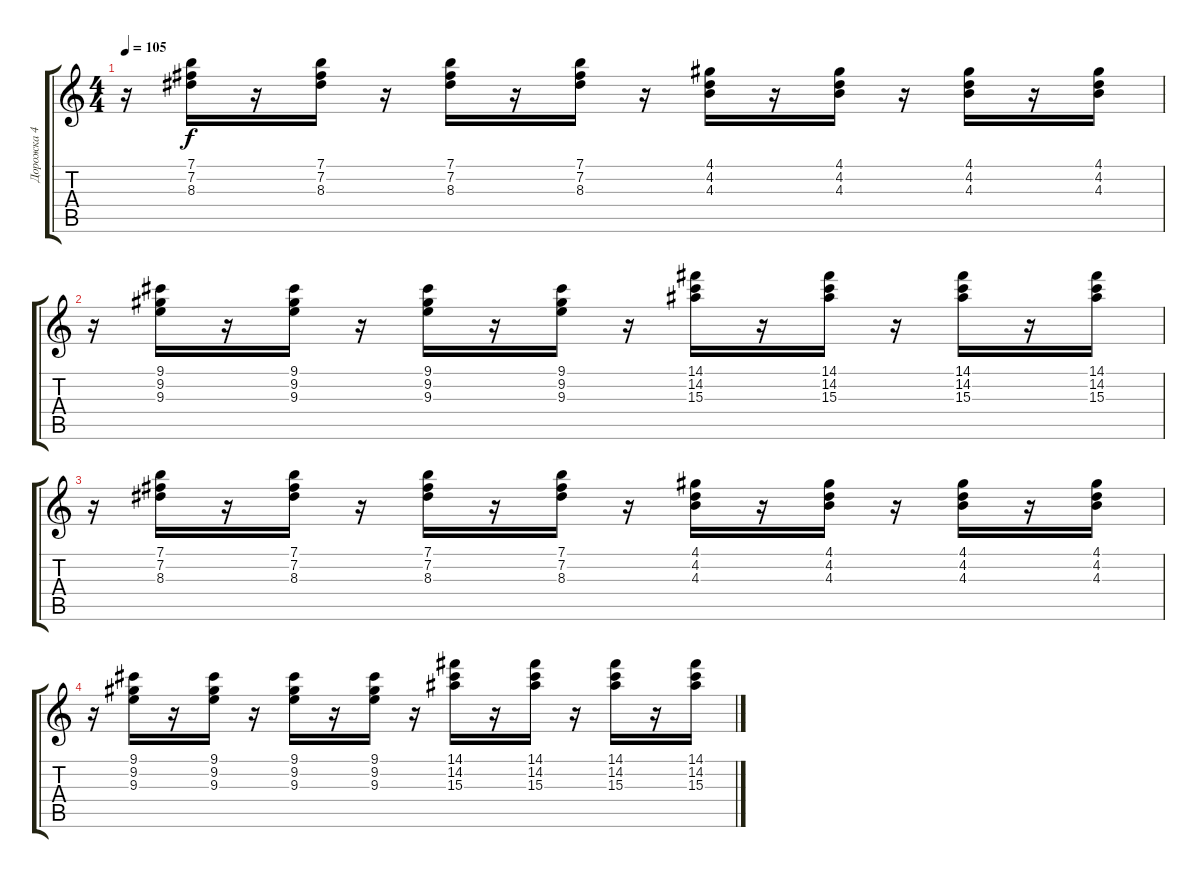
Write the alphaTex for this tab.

\track ("Дорожка 4" "Дорожка 4") {instrument electricguitarclean}
\staff {score tabs}
\tuning (E4 B3 G3 D3 A2 E2) {hide}
\ts (4 4)
\tempo 105
\clef g2
\ks c
r.16{dy f} (7.1 7.2 8.3).16 r.16 (7.1 7.2 8.3).16 r.16 (7.1 7.2 8.3).16 r.16 (7.1 7.2 8.3).16 r.16 (4.1 4.2 4.3).16 r.16 (4.1 4.2 4.3).16 r.16 (4.1 4.2 4.3).16 r.16 (4.1 4.2 4.3).16 |
r.16 (9.1 9.2 9.3).16 r.16 (9.1 9.2 9.3).16 r.16 (9.1 9.2 9.3).16 r.16 (9.1 9.2 9.3).16 r.16 (14.1 14.2 15.3).16 r.16 (14.1 14.2 15.3).16 r.16 (14.1 14.2 15.3).16 r.16 (14.1 14.2 15.3).16 |
r.16 (7.1 7.2 8.3).16 r.16 (7.1 7.2 8.3).16 r.16 (7.1 7.2 8.3).16 r.16 (7.1 7.2 8.3).16 r.16 (4.1 4.2 4.3).16 r.16 (4.1 4.2 4.3).16 r.16 (4.1 4.2 4.3).16 r.16 (4.1 4.2 4.3).16 |
r.16 (9.1 9.2 9.3).16 r.16 (9.1 9.2 9.3).16 r.16 (9.1 9.2 9.3).16 r.16 (9.1 9.2 9.3).16 r.16 (14.1 14.2 15.3).16 r.16 (14.1 14.2 15.3).16 r.16 (14.1 14.2 15.3).16 r.16 (14.1 14.2 15.3).16
